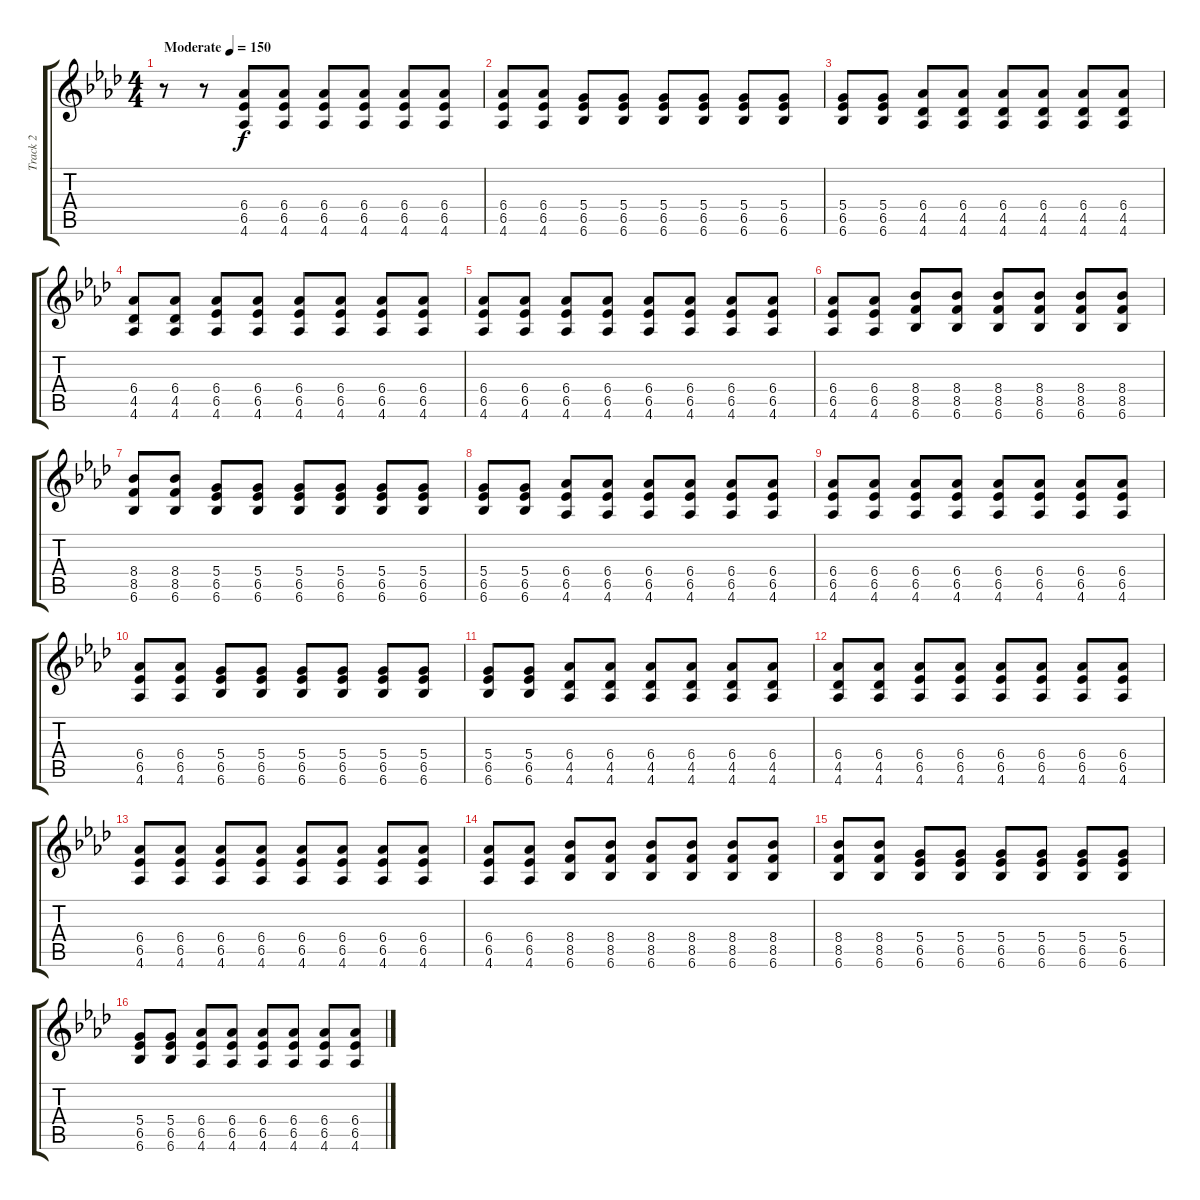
\track ("Track 2" "Track 2") {instrument overdrivenguitar}
\staff {score tabs}
\tuning (E4 B3 G3 D3 A2 E2) {hide}
\ts (4 4)
\tempo (150 "Moderate")
\clef g2
\ks ab
r.8{dy f instrument overdrivenguitar} r.8 (6.4 6.5 4.6).8 (6.4 6.5 4.6).8 (6.4 6.5 4.6).8 (6.4 6.5 4.6).8 (6.4 6.5 4.6).8 (6.4 6.5 4.6).8 |
(6.4 6.5 4.6).8 (6.4 6.5 4.6).8 (5.4 6.5 6.6).8 (5.4 6.5 6.6).8 (5.4 6.5 6.6).8 (5.4 6.5 6.6).8 (5.4 6.5 6.6).8 (5.4 6.5 6.6).8 |
(5.4 6.5 6.6).8 (5.4 6.5 6.6).8 (6.4 4.5 4.6).8 (6.4 4.5 4.6).8 (6.4 4.5 4.6).8 (6.4 4.5 4.6).8 (6.4 4.5 4.6).8 (6.4 4.5 4.6).8 |
(6.4 4.5 4.6).8 (6.4 4.5 4.6).8 (6.4 6.5 4.6).8 (6.4 6.5 4.6).8 (6.4 6.5 4.6).8 (6.4 6.5 4.6).8 (6.4 6.5 4.6).8 (6.4 6.5 4.6).8 |
(6.4 6.5 4.6).8 (6.4 6.5 4.6).8 (6.4 6.5 4.6).8 (6.4 6.5 4.6).8 (6.4 6.5 4.6).8 (6.4 6.5 4.6).8 (6.4 6.5 4.6).8 (6.4 6.5 4.6).8 |
(6.4 6.5 4.6).8 (6.4 6.5 4.6).8 (8.4 8.5 6.6).8 (8.4 8.5 6.6).8 (8.4 8.5 6.6).8 (8.4 8.5 6.6).8 (8.4 8.5 6.6).8 (8.4 8.5 6.6).8 |
(8.4 8.5 6.6).8 (8.4 8.5 6.6).8 (5.4 6.5 6.6).8 (5.4 6.5 6.6).8 (5.4 6.5 6.6).8 (5.4 6.5 6.6).8 (5.4 6.5 6.6).8 (5.4 6.5 6.6).8 |
(5.4 6.5 6.6).8 (5.4 6.5 6.6).8 (6.4 6.5 4.6).8 (6.4 6.5 4.6).8 (6.4 6.5 4.6).8 (6.4 6.5 4.6).8 (6.4 6.5 4.6).8 (6.4 6.5 4.6).8 |
(6.4 6.5 4.6).8 (6.4 6.5 4.6).8 (6.4 6.5 4.6).8 (6.4 6.5 4.6).8 (6.4 6.5 4.6).8 (6.4 6.5 4.6).8 (6.4 6.5 4.6).8 (6.4 6.5 4.6).8 |
(6.4 6.5 4.6).8 (6.4 6.5 4.6).8 (5.4 6.5 6.6).8 (5.4 6.5 6.6).8 (5.4 6.5 6.6).8 (5.4 6.5 6.6).8 (5.4 6.5 6.6).8 (5.4 6.5 6.6).8 |
(5.4 6.5 6.6).8 (5.4 6.5 6.6).8 (6.4 4.5 4.6).8 (6.4 4.5 4.6).8 (6.4 4.5 4.6).8 (6.4 4.5 4.6).8 (6.4 4.5 4.6).8 (6.4 4.5 4.6).8 |
(6.4 4.5 4.6).8 (6.4 4.5 4.6).8 (6.4 6.5 4.6).8 (6.4 6.5 4.6).8 (6.4 6.5 4.6).8 (6.4 6.5 4.6).8 (6.4 6.5 4.6).8 (6.4 6.5 4.6).8 |
(6.4 6.5 4.6).8 (6.4 6.5 4.6).8 (6.4 6.5 4.6).8 (6.4 6.5 4.6).8 (6.4 6.5 4.6).8 (6.4 6.5 4.6).8 (6.4 6.5 4.6).8 (6.4 6.5 4.6).8 |
(6.4 6.5 4.6).8 (6.4 6.5 4.6).8 (8.4 8.5 6.6).8 (8.4 8.5 6.6).8 (8.4 8.5 6.6).8 (8.4 8.5 6.6).8 (8.4 8.5 6.6).8 (8.4 8.5 6.6).8 |
(8.4 8.5 6.6).8 (8.4 8.5 6.6).8 (5.4 6.5 6.6).8 (5.4 6.5 6.6).8 (5.4 6.5 6.6).8 (5.4 6.5 6.6).8 (5.4 6.5 6.6).8 (5.4 6.5 6.6).8 |
(5.4 6.5 6.6).8 (5.4 6.5 6.6).8 (6.4 6.5 4.6).8 (6.4 6.5 4.6).8 (6.4 6.5 4.6).8 (6.4 6.5 4.6).8 (6.4 6.5 4.6).8 (6.4 6.5 4.6).8
